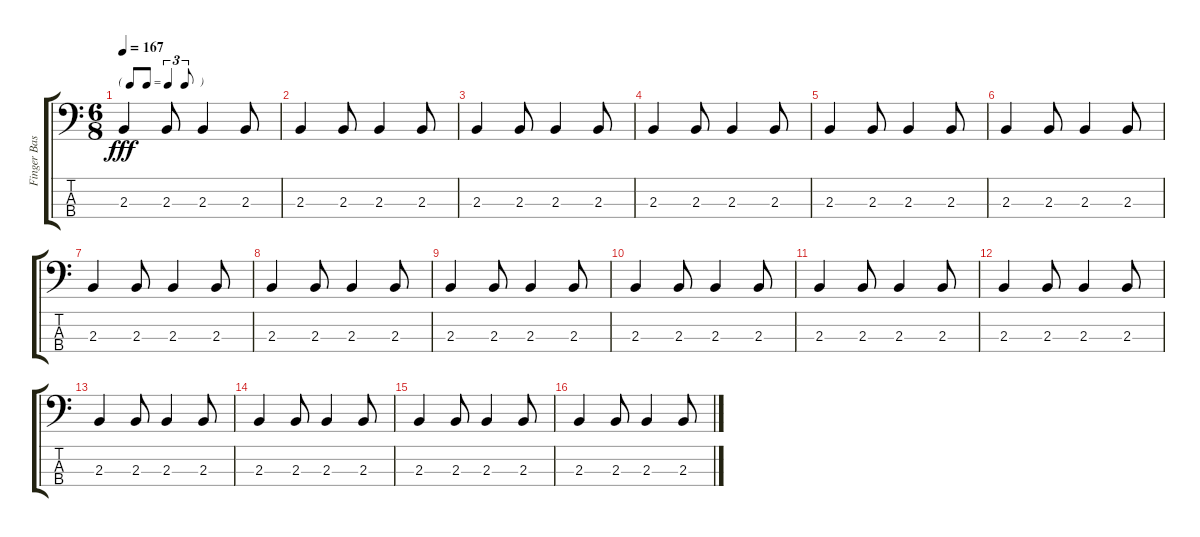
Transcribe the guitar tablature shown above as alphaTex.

\track ("Finger Bass LC" "Finger Bas") {instrument electricbassfinger}
\staff {score tabs}
\tuning (G2 D2 A1 E1) {hide}
\ts (6 8)
\tf triplet8th
\tempo 167
\clef f4
\ks c
2.3.4{dy fff} 2.3.8 2.3.4 2.3.8 |
2.3.4 2.3.8 2.3.4 2.3.8 |
2.3.4 2.3.8 2.3.4 2.3.8 |
2.3.4 2.3.8 2.3.4 2.3.8 |
2.3.4 2.3.8 2.3.4 2.3.8 |
2.3.4 2.3.8 2.3.4 2.3.8 |
2.3.4 2.3.8 2.3.4 2.3.8 |
2.3.4 2.3.8 2.3.4 2.3.8 |
2.3.4 2.3.8 2.3.4 2.3.8 |
2.3.4 2.3.8 2.3.4 2.3.8 |
2.3.4 2.3.8 2.3.4 2.3.8 |
2.3.4 2.3.8 2.3.4 2.3.8 |
2.3.4 2.3.8 2.3.4 2.3.8 |
2.3.4 2.3.8 2.3.4 2.3.8 |
2.3.4 2.3.8 2.3.4 2.3.8 |
2.3.4 2.3.8 2.3.4 2.3.8
